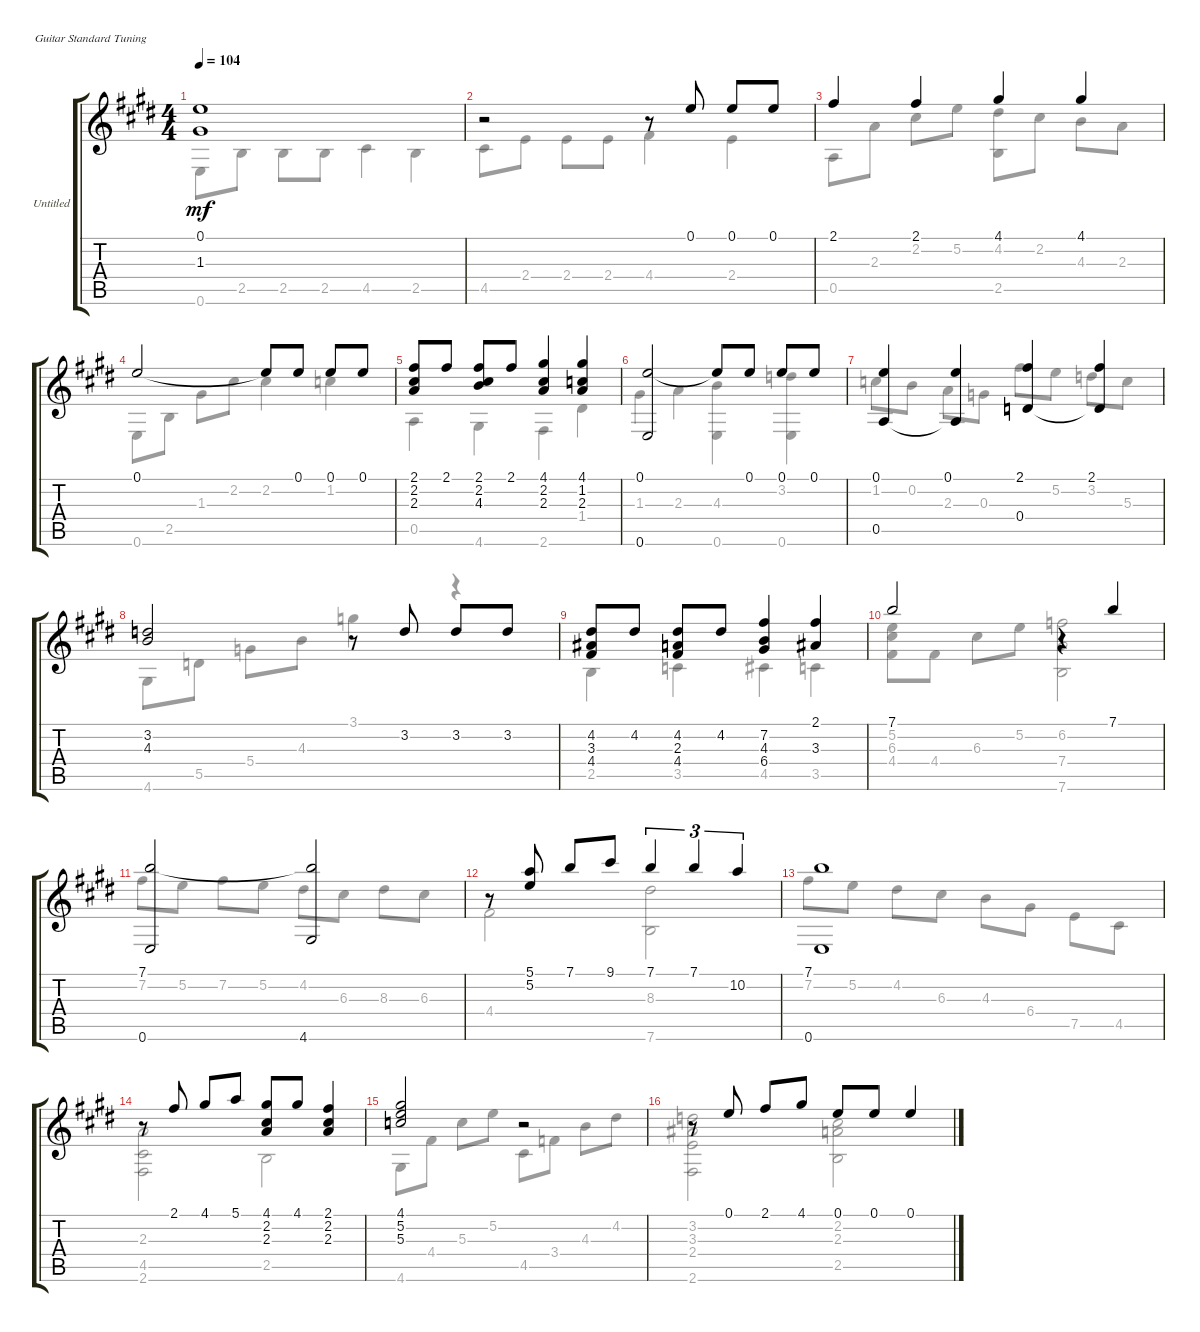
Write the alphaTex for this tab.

\bracketExtendMode groupsimilarinstruments
\firstSystemTrackNameOrientation horizontal
\otherSystemsTrackNameOrientation horizontal
\track ("Untitled" "Untitled") {instrument acousticguitarnylon}
\staff {score tabs}
\tuning (E4 B3 G3 D3 A2 E2)
\voice
\ts (4 4)
\tempo 104
\clef g2
\ks e
(0.1 1.3).1{dy mf} |
r.2 r.8 0.1.8 0.1.8 0.1.8 |
2.1.4 2.1.4 4.1.4 4.1.4 |
0.1.2 0.1{t}.8 0.1.8 0.1.8 0.1.8 |
(2.1 2.2 2.3).8 2.1.8 (2.1 2.2 4.3).8 2.1.8 (4.1 2.2 2.3).4 (4.1 1.2 2.3).4 |
(0.1 0.6).2 0.1{t}.8 0.1.8 0.1.8 0.1.8 |
(0.1 0.5).4 (0.1 0.5{t}).4 (2.1 0.4).4 (2.1 0.4{t}).4 |
(3.2 4.3).2 r.8 3.2.8 3.2.8 3.2.8 |
(4.2 3.3 4.4).8 4.2.8 (4.2 2.3 4.4).8 4.2.8 (7.2 4.3 6.4).4 (2.1 3.3).4 |
7.1.2 r.4 7.1.4 |
(7.1 0.6).2 (7.1{t} 4.6).2 |
r.8 (5.1 5.2).8 7.1.8 9.1.8 7.1.4{tu (3 2)} 7.1.4{tu (3 2)} 10.2.4{tu (3 2)} |
(7.1 0.6).1 |
r.8 2.1.8 4.1.8 5.1.8 (4.1 2.2 2.3).8 4.1.8 (2.1 2.2 2.3).4 |
(4.1 5.2 5.3).2 r.2 |
r.8 0.1.8 2.1.8 4.1.8 0.1.8 0.1.8 0.1.4
\voice
\clef g2
\ottava regular
\simile none
\ks e
0.6.8{dy mf} 2.5.8 2.5.8 2.5.8 4.5.4 2.5.4 |
4.5.8 2.4.8 2.4.8 2.4.8 4.4.4 2.4.4 |
0.5.8 2.3.8 2.2.8 5.2.8 (4.2 2.5).8 2.2.8 4.3.8 2.3.8 |
0.6.8 2.5.8 1.3.8 2.2.8 2.2.4 1.2.4 |
0.5.4 4.6.4 2.6.4 1.4.4 |
1.3.4 2.3.4 (4.3 0.6).4 (3.2 0.6).4 |
1.2.8 0.2.8 2.3.8 0.3.8 2.1.8 5.2.8 3.2.8 5.3.8 |
4.6.8 5.5.8 5.4.8 4.3.8 3.1.4 r.4 |
2.5.4 3.5.4 4.5.4 3.5.4 |
(5.2 6.3 4.4).8 4.4.8 6.3.8 5.2.8 (6.2 7.4 7.6).2 |
7.2.8 5.2.8 7.2.8 5.2.8 4.2.8 6.3.8 8.3.8 6.3.8 |
4.4.2 (8.3 7.6).2 |
7.2.8 5.2.8 4.2.8 6.3.8 4.3.8 6.4.8 7.5.8 4.5.8 |
(2.3 4.5 2.6).2 2.5.2 |
4.6.8 4.4.8 5.3.8 5.2.8 4.5.8 3.4.8 4.3.8 4.2.8 |
(3.2 3.3 2.4 2.6).2 (2.2 2.3 2.5).2
